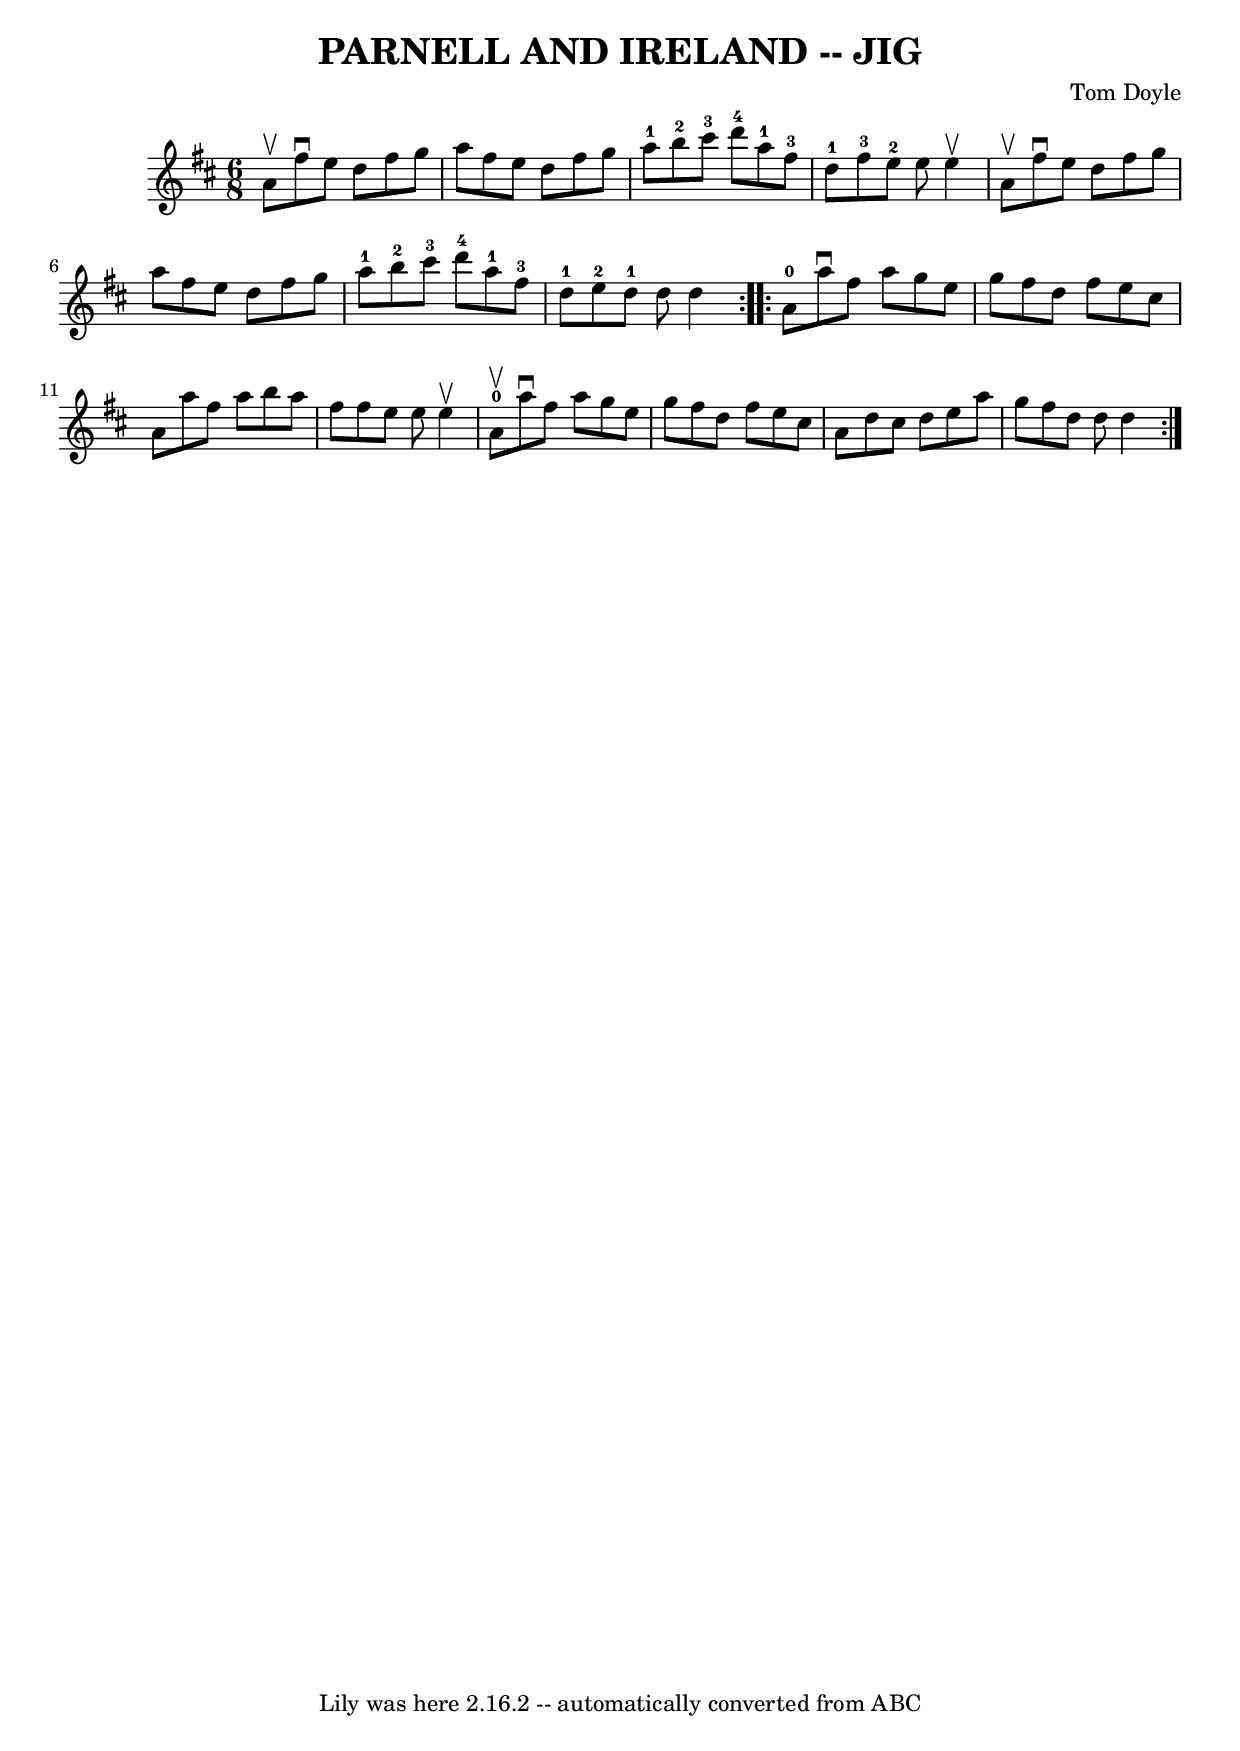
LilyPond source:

\version "2.16.2"
\include "Mammoth.ily"
\header {
	%% book = "Ryan's Mammoth Collection of Fiddle Tunes"
	composer = "Tom Doyle"
	crossRefNumber = "1"
	footnotes = ""
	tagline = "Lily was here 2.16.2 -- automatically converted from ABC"
	title = "PARNELL AND IRELAND -- JIG"
}
voicedefault =  {


\repeat volta 2 {
\time 6/8 
\key d \major a'8^\upbow       |
 fis''8^\downbow e''8  
 d''8 fis''8 g''8 a''8    |
 fis''8 e''8 d''8 fis''8 
 g''8 a''8-1   |
 b''8-2 cis'''8-3 d'''8-4     
a''8-1 fis''8-3 d''8-1   |
 fis''8-3 e''8-2   
e''8 e''4^\upbow a'8^\upbow   |
     |
 fis''8^\downbow   
e''8 d''8 fis''8 g''8 a''8    |
 fis''8 e''8 d''8    
fis''8 g''8 a''8-1   |
 b''8-2 cis'''8-3 d'''8 
-4 a''8-1 fis''8-3 d''8-1   |
 e''8-2 d''8 
-1 d''8 d''4    }     \repeat volta 2 { a'8-0       |
   
a''8^\downbow fis''8 a''8 g''8 e''8 g''8    |
 fis''8    
d''8 fis''8 e''8 cis''8 a'8    |
 a''8 fis''8 a''8    
b''8 a''8 fis''8    |
 fis''8 e''8 e''8 e''4^\upbow   
a'8-0^\upbow   |
     |
 a''8^\downbow fis''8 a''8    
g''8 e''8 g''8    |
 fis''8 d''8 fis''8 e''8 cis''8   
 a'8    |
 d''8 cis''8 d''8 e''8 a''8 g''8    |
   
fis''8 d''8 d''8 d''4    }   
}

\score{
    <<

	\context Staff="default"
	{
	    \voicedefault 
	}

    >>
	\layout {
	}
	\midi {}
}
